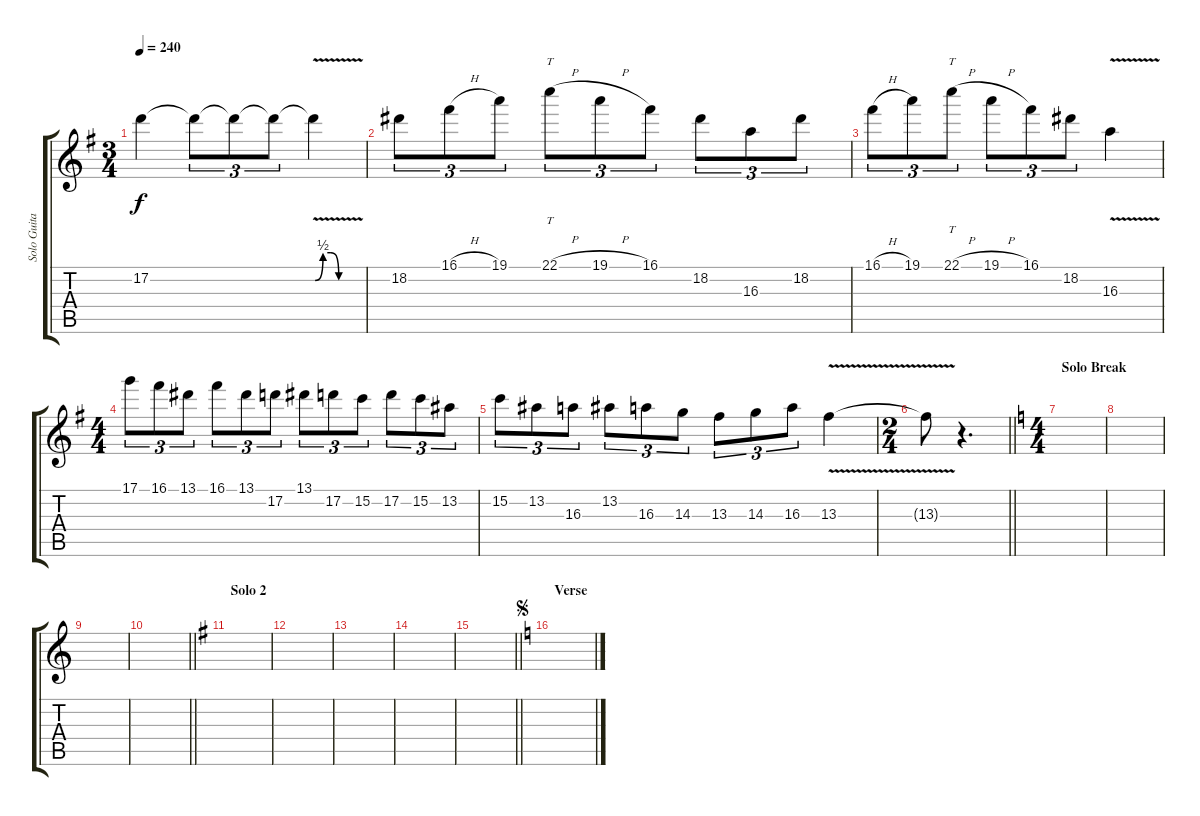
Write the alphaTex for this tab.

\track ("Solo Guitar" "Solo Guita") {instrument overdrivenguitar}
\staff {score tabs}
\tuning (D4 A3 F3 C3 G2 D2) {hide}
\ts (3 4)
\tempo 240
\clef g2
\ks g
17.2.4{dy f} 17.2{t}.8{tu (3 2)} 17.2{t}.8{tu (3 2)} 17.2{t}.8{tu (3 2)} 17.2{be (custom 0 0 10 2 20 2 30 0 60 0) v t}.4 |
18.2.8{tu (3 2)} 16.1{h}.8{tu (3 2)} 19.1.8{tu (3 2)} 22.1{h}.8{tt tu (3 2)} 19.1{h}.8{tu (3 2)} 16.1.8{tu (3 2)} 18.2.8{tu (3 2)} 16.3.8{tu (3 2)} 18.2.8{tu (3 2)} |
16.1{h}.8{tu (3 2)} 19.1.8{tu (3 2)} 22.1{h}.8{tt tu (3 2)} 19.1{h}.8{tu (3 2)} 16.1.8{tu (3 2)} 18.2.8{tu (3 2)} 16.3{v}.4 |
\ts (4 4)
17.1.8{tu (3 2)} 16.1.8{tu (3 2)} 13.1.8{tu (3 2)} 16.1.8{tu (3 2)} 13.1.8{tu (3 2)} 17.2.8{tu (3 2)} 13.1.8{tu (3 2)} 17.2.8{tu (3 2)} 15.2.8{tu (3 2)} 17.2.8{tu (3 2)} 15.2.8{tu (3 2)} 13.2.8{tu (3 2)} |
15.2.8{tu (3 2)} 13.2.8{tu (3 2)} 16.3.8{tu (3 2)} 13.2.8{tu (3 2)} 16.3.8{tu (3 2)} 14.3.8{tu (3 2)} 13.3.8{tu (3 2)} 14.3.8{tu (3 2)} 16.3.8{tu (3 2)} 13.3{v}.4 |
\ts (2 4)
\barLineRight lightlight
13.3{v t}.8 r.4{d} |
\ts (4 4)
\section ("" "Solo Break")
\ks c
|
|
|
\barLineRight lightlight
|
\section ("" "Solo 2")
\ks g
|
|
|
|
\barLineRight lightlight
|
\section ("" "Verse ")
\jump segno
\ks c
